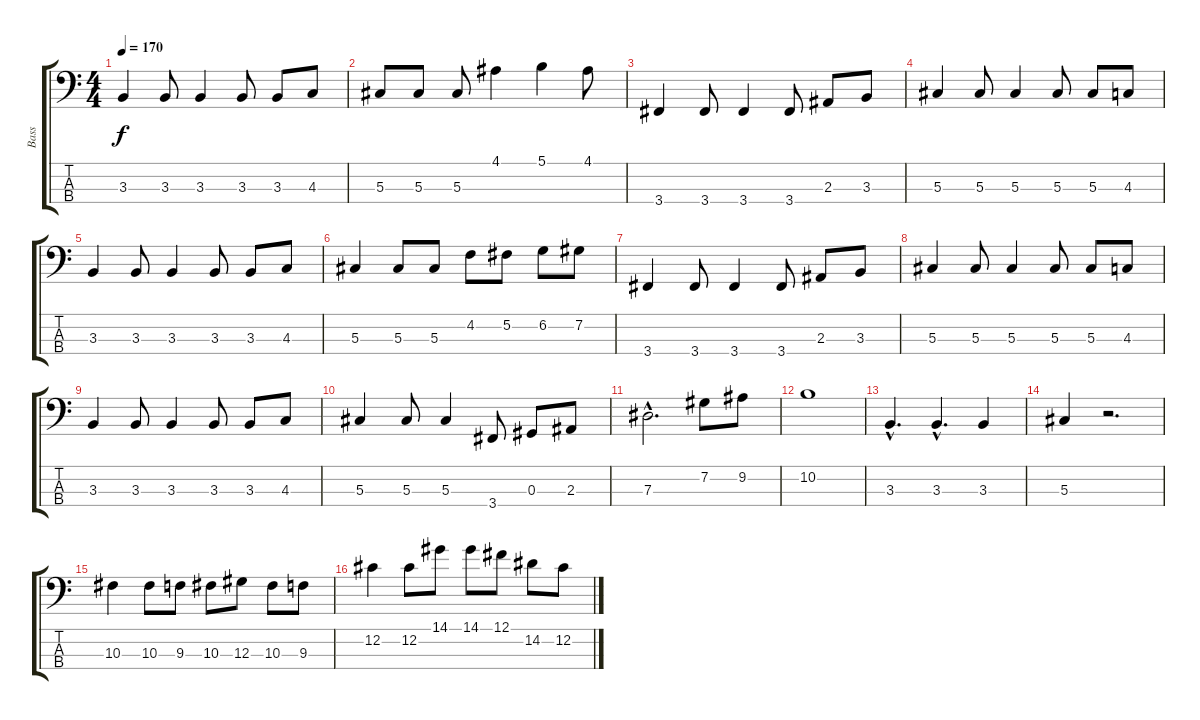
\track ("Bass" "Bass") {instrument electricbasspick}
\staff {score tabs}
\tuning (Gb2 Db2 Ab1 Eb1) {hide}
\ts (4 4)
\tempo 170
\clef f4
\ks c
3.3.4{dy f} 3.3.8 3.3.4 3.3.8 3.3.8 4.3.8 |
5.3.8 5.3.8 5.3.8 4.1.4 5.1.4 4.1.8 |
3.4.4 3.4.8 3.4.4 3.4.8 2.3.8 3.3.8 |
5.3.4 5.3.8 5.3.4 5.3.8 5.3.8 4.3.8 |
3.3.4 3.3.8 3.3.4 3.3.8 3.3.8 4.3.8 |
5.3.4 5.3.8 5.3.8 4.2.8 5.2.8 6.2.8 7.2.8 |
3.4.4 3.4.8 3.4.4 3.4.8 2.3.8 3.3.8 |
5.3.4 5.3.8 5.3.4 5.3.8 5.3.8 4.3.8 |
3.3.4 3.3.8 3.3.4 3.3.8 3.3.8 4.3.8 |
5.3.4 5.3.8 5.3.4 3.4.8 0.3.8 2.3.8 |
7.3{hac}.2{d} 7.2.8 9.2.8 |
10.2.1 |
3.3{hac}.4{d} 3.3{hac}.4{d} 3.3.4 |
5.3.4 r.2{d} |
10.3.4 10.3.8 9.3.8 10.3.8 12.3.8 10.3.8 9.3.8 |
12.2.4 12.2.8 14.1.8 14.1.8 12.1.8 14.2.8 12.2.8
